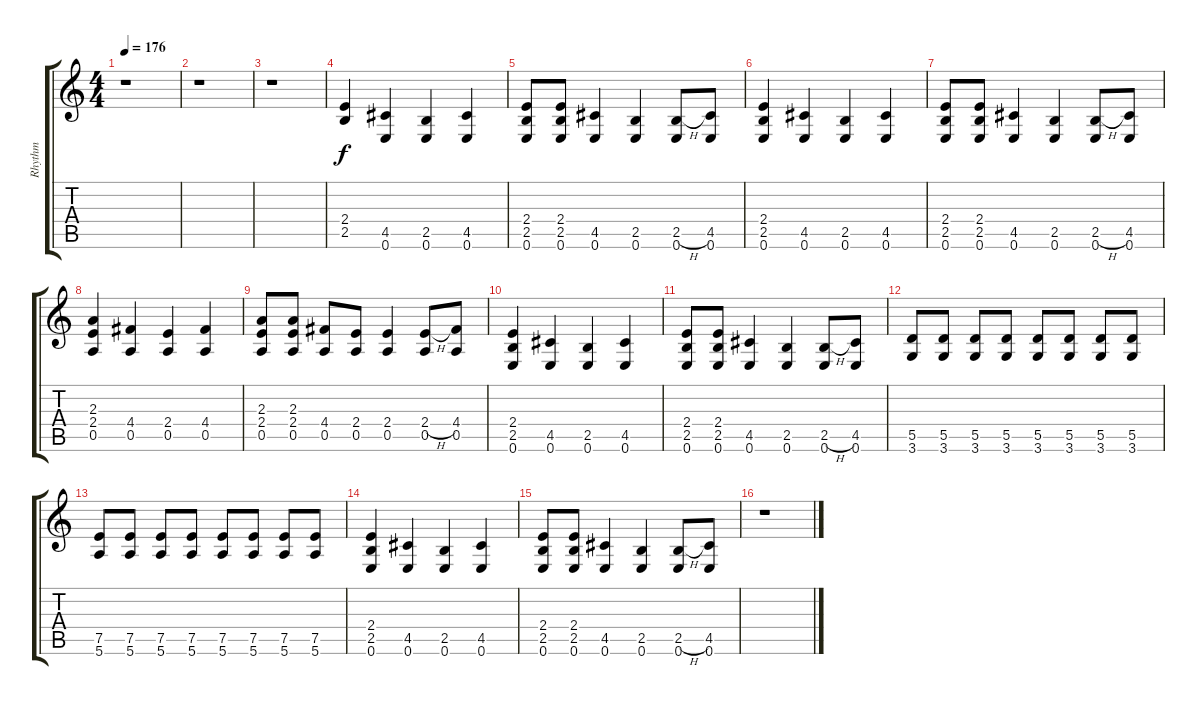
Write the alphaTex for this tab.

\track ("Rhythm" "Rhythm") {instrument overdrivenguitar}
\staff {score tabs}
\tuning (E4 B3 G3 D3 A2 E2) {hide}
\ts (4 4)
\tempo 176
\clef g2
\ks c
r.1{dy f} |
r.1 |
r.1 |
(2.4 2.5).4 (4.5 0.6).4 (2.5 0.6).4 (4.5 0.6).4 |
(2.4 2.5 0.6).8 (2.4 2.5 0.6).8 (4.5 0.6).4 (2.5 0.6).4 (2.5{h} 0.6).8 (4.5 0.6).8 |
(2.4 2.5 0.6).4 (4.5 0.6).4 (2.5 0.6).4 (4.5 0.6).4 |
(2.4 2.5 0.6).8 (2.4 2.5 0.6).8 (4.5 0.6).4 (2.5 0.6).4 (2.5{h} 0.6).8 (4.5 0.6).8 |
(2.3 2.4 0.5).4 (4.4 0.5).4 (2.4 0.5).4 (4.4 0.5).4 |
(2.3 2.4 0.5).8 (2.3 2.4 0.5).8 (4.4 0.5).8 (2.4 0.5).8 (2.4 0.5).4 (2.4{h} 0.5).8 (4.4 0.5).8 |
(2.4 2.5 0.6).4 (4.5 0.6).4 (2.5 0.6).4 (4.5 0.6).4 |
(2.4 2.5 0.6).8 (2.4 2.5 0.6).8 (4.5 0.6).4 (2.5 0.6).4 (2.5{h} 0.6).8 (4.5 0.6).8 |
(5.5 3.6).8 (5.5 3.6).8 (5.5 3.6).8 (5.5 3.6).8 (5.5 3.6).8 (5.5 3.6).8 (5.5 3.6).8 (5.5 3.6).8 |
(7.5 5.6).8 (7.5 5.6).8 (7.5 5.6).8 (7.5 5.6).8 (7.5 5.6).8 (7.5 5.6).8 (7.5 5.6).8 (7.5 5.6).8 |
(2.4 2.5 0.6).4 (4.5 0.6).4 (2.5 0.6).4 (4.5 0.6).4 |
(2.4 2.5 0.6).8 (2.4 2.5 0.6).8 (4.5 0.6).4 (2.5 0.6).4 (2.5{h} 0.6).8 (4.5 0.6).8 |
r.1
